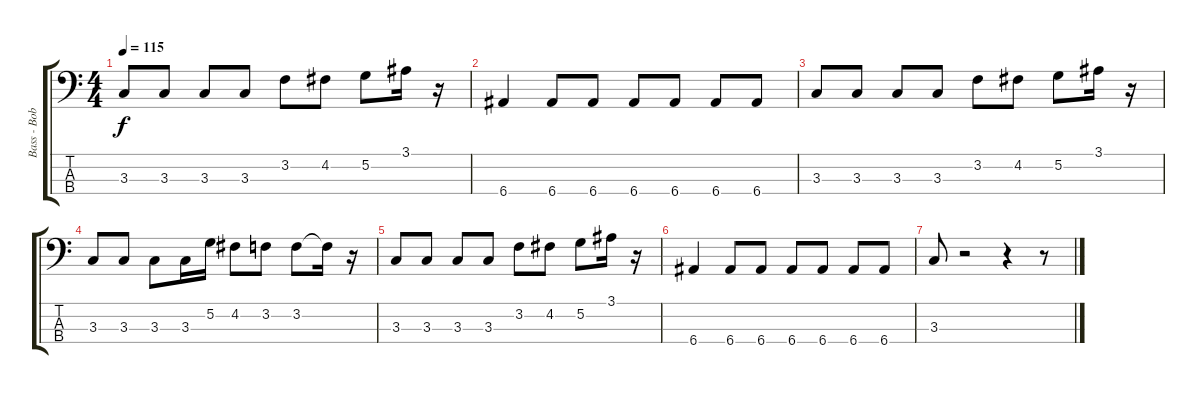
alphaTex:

\track ("Bass - Bob Hardy" "Bass - Bob") {instrument electricbasspick}
\staff {score tabs}
\tuning (G2 D2 A1 E1) {hide}
\ts (4 4)
\tempo 115
\clef f4
\ks c
3.3.8{dy f} 3.3.8 3.3.8 3.3.8 3.2.8 4.2.8 5.2.8 3.1.16 r.16 |
6.4.4 6.4.8 6.4.8 6.4.8 6.4.8 6.4.8 6.4.8 |
3.3.8 3.3.8 3.3.8 3.3.8 3.2.8 4.2.8 5.2.8 3.1.16 r.16 |
3.3.8 3.3.8 3.3.8 3.3.16 5.2.16 4.2.8 3.2.8 3.2.8 3.2{t}.16 r.16 |
3.3.8 3.3.8 3.3.8 3.3.8 3.2.8 4.2.8 5.2.8 3.1.16 r.16 |
6.4.4 6.4.8 6.4.8 6.4.8 6.4.8 6.4.8 6.4.8 |
3.3.8 r.2 r.4 r.8
